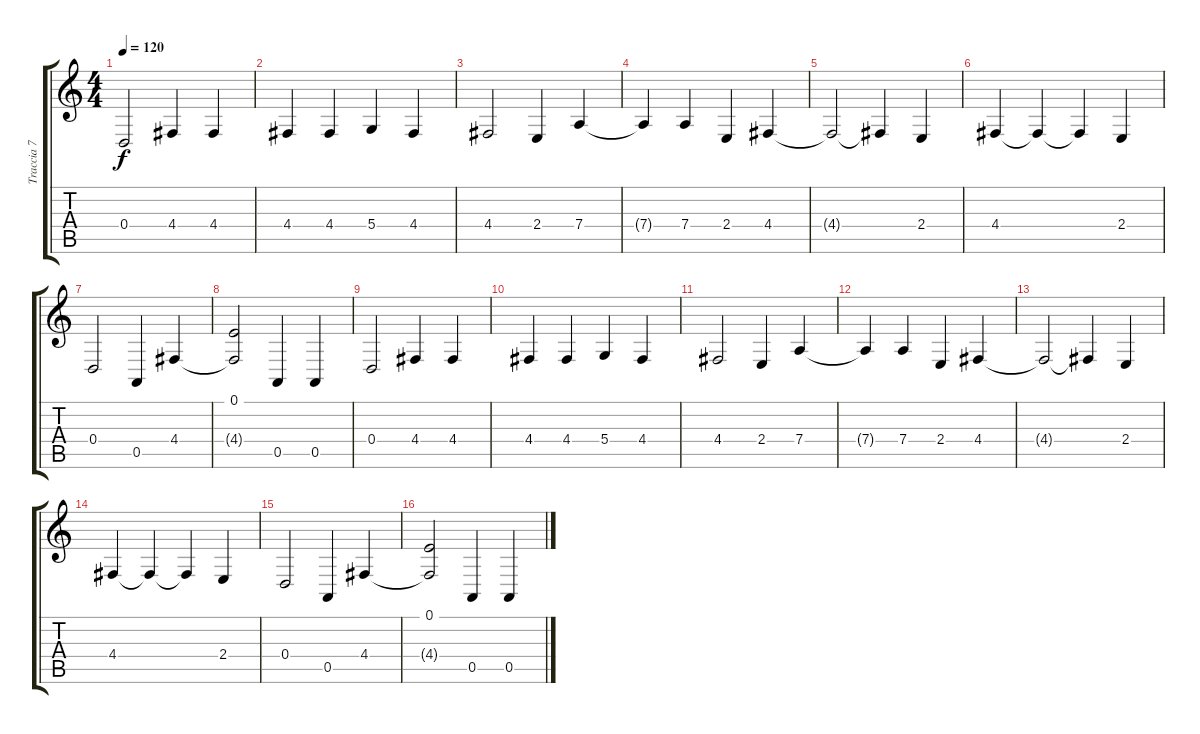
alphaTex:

\track ("Traccia 7" "Traccia 7") {instrument panflute}
\staff {score tabs}
\tuning (E4 B3 G3 D3 A2 E2) {hide}
\ts (4 4)
\tempo 120
\clef g2
\ks c
0.4.2{dy f} 4.4.4 4.4.4 |
4.4.4 4.4.4 5.4.4 4.4.4 |
4.4.2 2.4.4 7.4.4 |
7.4{t}.4 7.4.4 2.4.4 4.4.4 |
4.4{t}.2 4.4{t}.4 2.4.4 |
4.4.4 4.4{t}.4 4.4{t}.4 2.4.4 |
0.4.2 0.5.4 4.4.4 |
(0.1 4.4{t}).2 0.5.4 0.5.4 |
0.4.2 4.4.4 4.4.4 |
4.4.4 4.4.4 5.4.4 4.4.4 |
4.4.2 2.4.4 7.4.4 |
7.4{t}.4 7.4.4 2.4.4 4.4.4 |
4.4{t}.2 4.4{t}.4 2.4.4 |
4.4.4 4.4{t}.4 4.4{t}.4 2.4.4 |
0.4.2 0.5.4 4.4.4 |
(0.1 4.4{t}).2 0.5.4 0.5.4
